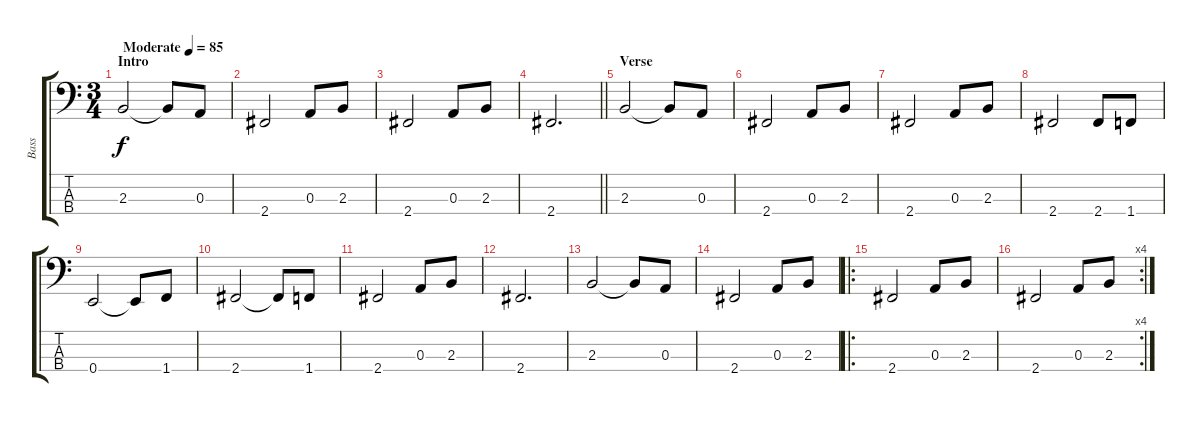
\track ("Bass" "Bass") {instrument electricbassfinger}
\staff {score tabs}
\tuning (G2 D2 A1 E1) {hide}
\ts (3 4)
\section ("" "Intro")
\tempo (85 "Moderate")
\clef f4
\ks c
2.3.2{dy f instrument electricbassfinger} 2.3{t}.8 0.3.8 |
2.4.2 0.3.8 2.3.8 |
2.4.2 0.3.8 2.3.8 |
\barLineRight lightlight
2.4.2{d} |
\section ("" "Verse")
2.3.2 2.3{t}.8 0.3.8 |
2.4.2 0.3.8 2.3.8 |
2.4.2 0.3.8 2.3.8 |
2.4.2 2.4.8 1.4.8 |
0.4.2 0.4{t}.8 1.4.8 |
2.4.2 2.4{t}.8 1.4.8 |
2.4.2 0.3.8 2.3.8 |
2.4.2{d} |
2.3.2 2.3{t}.8 0.3.8 |
2.4.2 0.3.8 2.3.8 |
\ro
2.4.2 0.3.8 2.3.8 |
\rc 4
2.4.2 0.3.8 2.3.8
